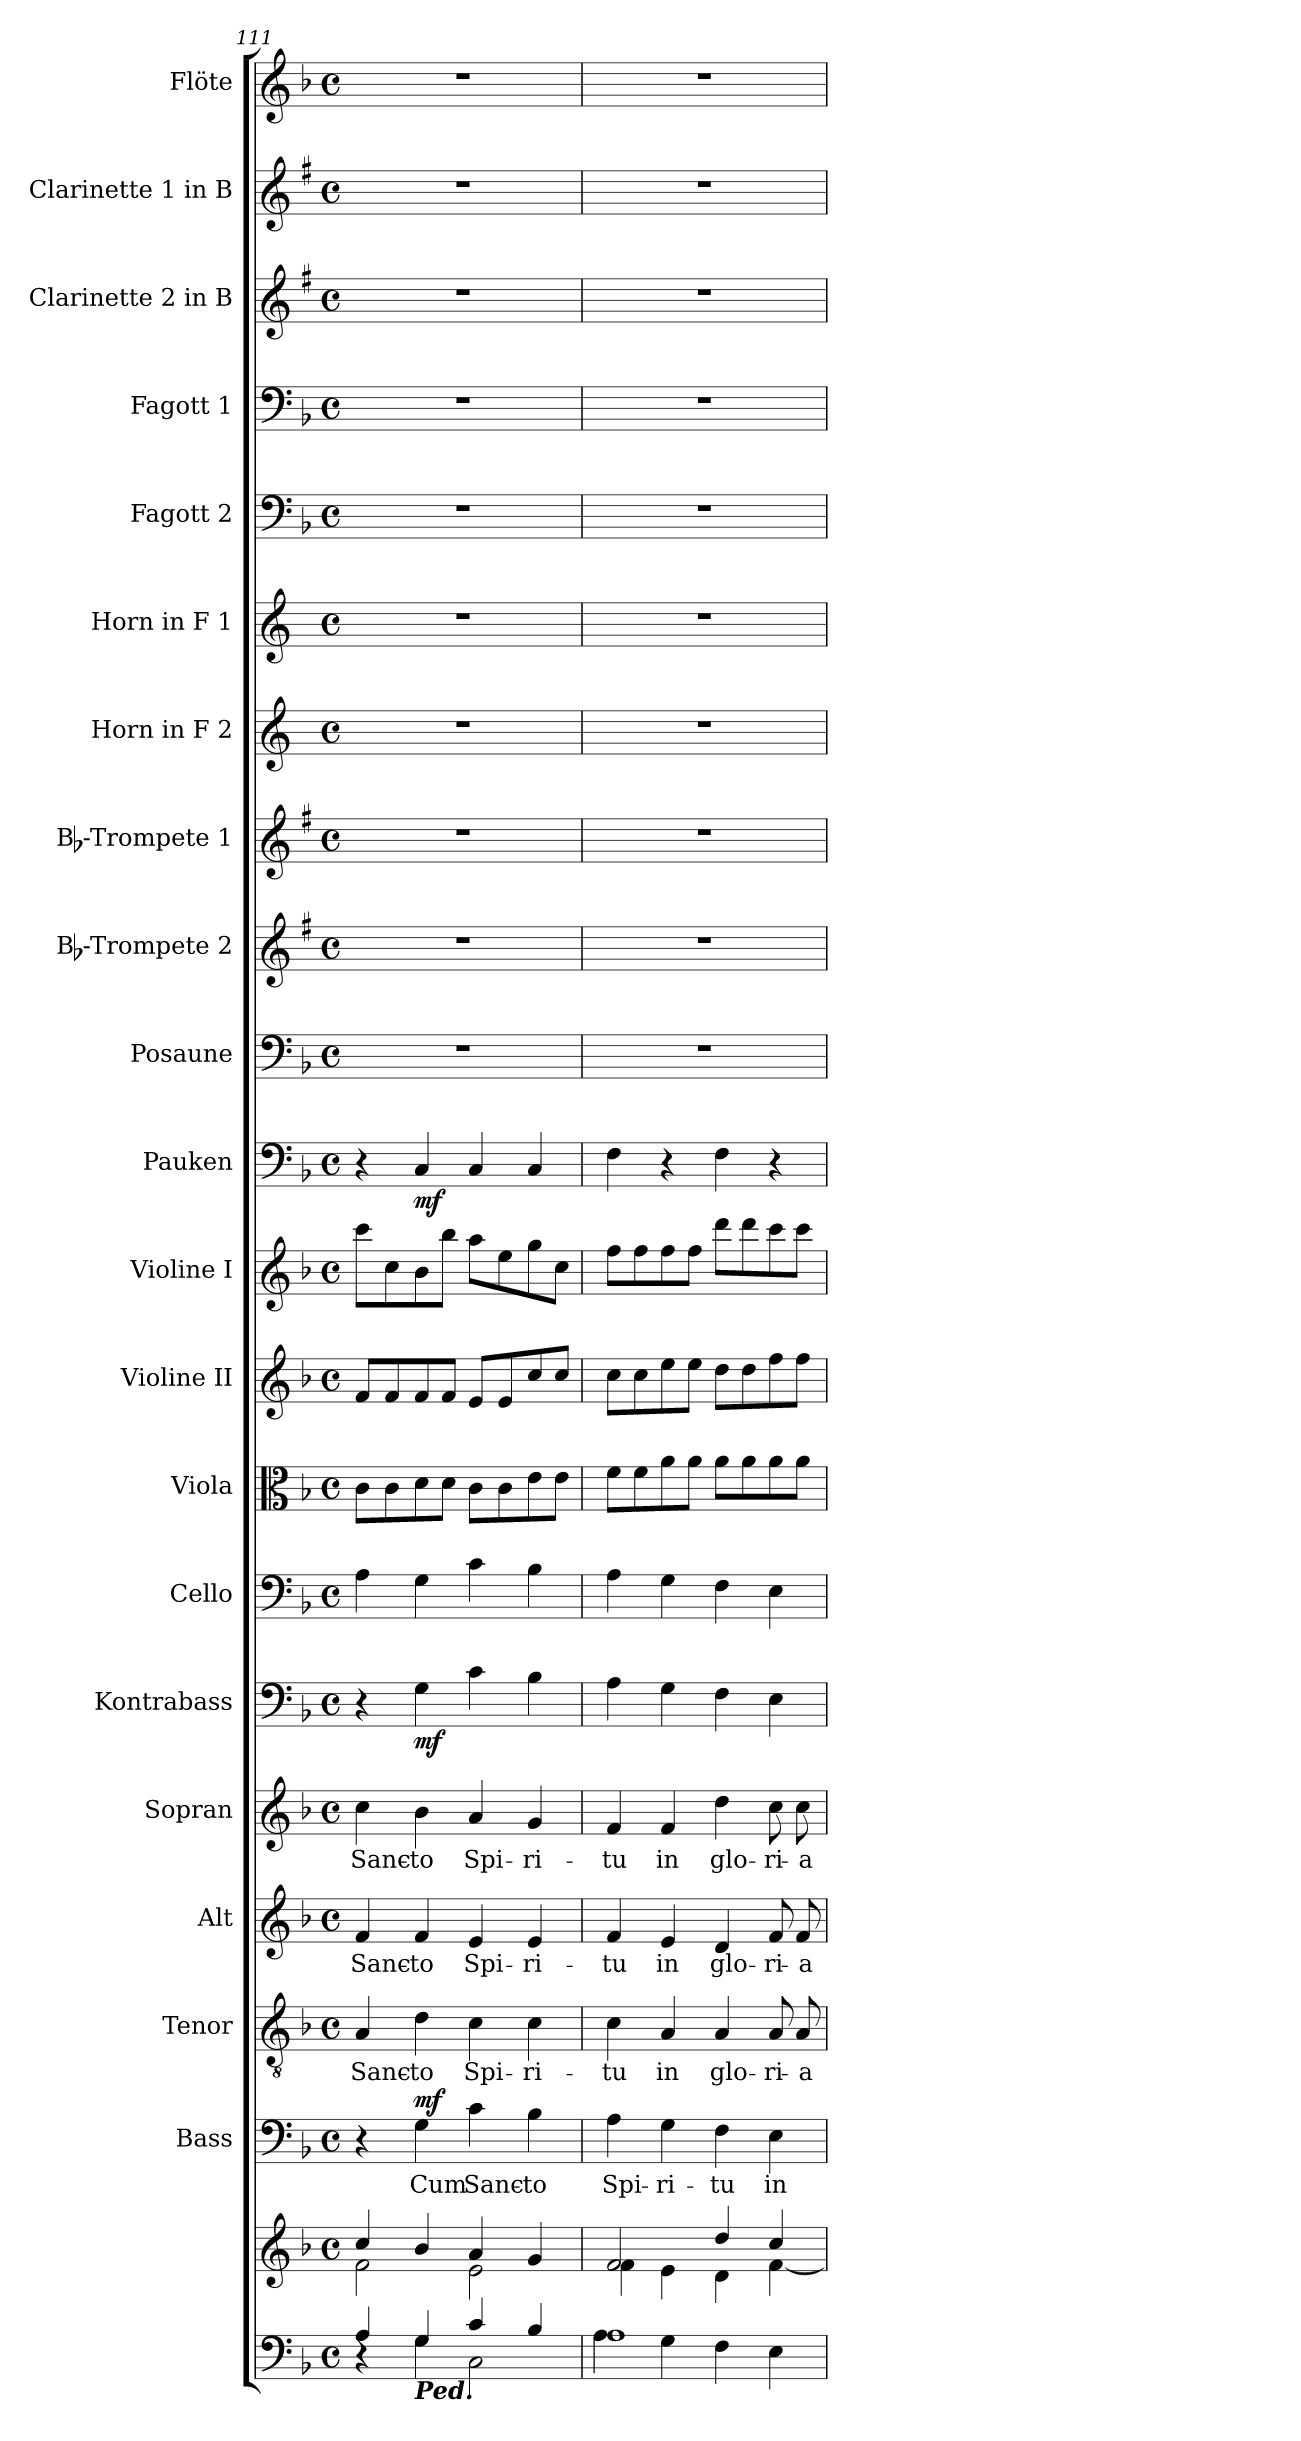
**kern	**kern	**kern	**text	**dynam	**kern	**text	**kern	**text	**kern	**text	**kern	**dynam	**kern	**kern	**kern	**kern	**kern	**dynam	**kern	**kern	**kern	**kern	**kern	**kern	**kern	**kern	**kern	**kern
*part21	*part21	*part20	*part20	*part20	*part19	*part19	*part18	*part18	*part17	*part17	*part16	*part16	*part15	*part14	*part13	*part12	*part11	*part11	*part10	*part9	*part8	*part7	*part6	*part5	*part4	*part3	*part2	*part1
*staff22	*staff21	*staff20	*staff20	*staff20	*staff19	*staff19	*staff18	*staff18	*staff17	*staff17	*staff16	*staff16	*staff15	*staff14	*staff13	*staff12	*staff11	*staff11	*staff10	*staff9	*staff8	*staff7	*staff6	*staff5	*staff4	*staff3	*staff2	*staff1
*	*	*I"Bass	*	*	*I"Tenor	*	*I"Alt	*	*I"Sopran	*	*I"Kontrabass	*	*I"Cello	*I"Viola	*I"Violine II	*I"Violine I	*I"Pauken	*	*I"Posaune	*I"Bb-Trompete 2	*I"Bb-Trompete 1	*I"Horn in F 2	*I"Horn in F 1	*I"Fagott 2	*I"Fagott 1	*I"Clarinette 2 in B	*I"Clarinette 1 in B	*I"Flöte
*	*	*I'B.	*	*	*I'T.	*	*I'A.	*	*I'S.	*	*I'Kb.	*	*	*I'Vla.	*I'Vl. II	*I'Vl. I	*I'Pk.	*	*I'Pos.	*I'Bb Trp. 2	*I'Bb Trp. 1	*	*	*I'Fg. 2	*I'Fg. 1	*I'Clar. 2	*I'Clar.1	*I'Fl.
!!LO:PB:g=z
*clefF4	*clefG2	*clefF4	*	*	*clefGv2	*	*clefG2	*	*clefG2	*	*clefF4	*	*clefF4	*clefC3	*clefG2	*clefG2	*clefF4	*	*clefF4	*clefG2	*clefG2	*clefG2	*clefG2	*clefF4	*clefF4	*clefG2	*clefG2	*clefG2
*	*	*	*	*	*	*	*	*	*	*	*ITrd7c12	*	*	*	*	*	*	*	*	*ITrd1c2	*ITrd1c2	*ITrd4c7	*ITrd4c7	*	*	*ITrd1c2	*ITrd1c2	*
*k[b-]	*k[b-]	*k[b-]	*	*	*k[b-]	*	*k[b-]	*	*k[b-]	*	*k[b-]	*	*k[b-]	*k[b-]	*k[b-]	*k[b-]	*k[b-]	*	*k[b-]	*k[b-]	*k[b-]	*k[b-]	*k[b-]	*k[b-]	*k[b-]	*k[b-]	*k[b-]	*k[b-]
*F:	*F:	*F:	*	*	*F:	*	*F:	*	*F:	*	*F:	*	*F:	*F:	*F:	*F:	*F:	*	*F:	*F:	*F:	*F:	*F:	*F:	*F:	*F:	*F:	*F:
*M4/4	*M4/4	*M4/4	*	*	*M4/4	*	*M4/4	*	*M4/4	*	*M4/4	*	*M4/4	*M4/4	*M4/4	*M4/4	*M4/4	*	*M4/4	*M4/4	*M4/4	*M4/4	*M4/4	*M4/4	*M4/4	*M4/4	*M4/4	*M4/4
*met(c)	*met(c)	*met(c)	*	*	*met(c)	*	*met(c)	*	*met(c)	*	*met(c)	*	*met(c)	*met(c)	*met(c)	*met(c)	*met(c)	*	*met(c)	*met(c)	*met(c)	*met(c)	*met(c)	*met(c)	*met(c)	*met(c)	*met(c)	*met(c)
=111	=111	=111	=111	=111	=111	=111	=111	=111	=111	=111	=111	=111	=111	=111	=111	=111	=111	=111	=111	=111	=111	=111	=111	=111	=111	=111	=111	=111
*^	*^	*	*	*	*	*	*	*	*	*	*	*	*	*	*	*	*	*	*	*	*	*	*	*	*	*	*	*
!	!	!	!	!	!	!	!	!LO:LY:b	!	!LO:LY:b	!	!LO:LY:b	!	!	!	!	!	!	!	!	!	!	!	!	!	!	!	!	!	!
4A/	4rC	4cc/	2f\	4r	.	.	4A/	Sanc-	4f/	Sanc-	4cc\	Sanc-	4r	.	4A\	8c\L	8f/L	8ccc\L	4r	.	1r	1r	1r	1r	1r	1r	1r	1r	1r	1r
.	.	.	.	.	.	.	.	.	.	.	.	.	.	.	.	8c\	8f/	8cc\	.	.	.	.	.	.	.	.	.	.	.	.
!LO:TX:b:Bi:t=Ped.	!	!	!	!	!	!	!	!	!	!	!	!	!	!	!	!	!	!	!	!	!	!	!	!	!	!	!	!	!	!
!	!	!	!	!	!LO:LY:b	!LO:DY:a	!	!LO:LY:b	!	!LO:LY:b	!	!LO:LY:b	!	!LO:DY:b	!	!	!	!	!	!LO:DY:b	!	!	!	!	!	!	!	!	!	!
4G/	4G\	4b-/	.	4G\	Cum	mf	4d\	-to	4f/	-to	4b-\	-to	4GG\	mf	4G\	8d\	8f/	8b-\	4C/	mf	.	.	.	.	.	.	.	.	.	.
.	.	.	.	.	.	.	.	.	.	.	.	.	.	.	.	8d\J	8f/J	8bb-\J	.	.	.	.	.	.	.	.	.	.	.	.
!	!	!	!	!	!LO:LY:b	!	!	!LO:LY:b	!	!LO:LY:b	!	!LO:LY:b	!	!	!	!	!	!	!	!	!	!	!	!	!	!	!	!	!	!
4c/	2C\	4a/	2e\	4c\	Sanc-	.	4c\	Spi-	4e/	Spi-	4a/	Spi-	4C\	.	4c\	8c\L	8e/L	8aa\L	4C/	.	.	.	.	.	.	.	.	.	.	.
.	.	.	.	.	.	.	.	.	.	.	.	.	.	.	.	8c\	8e/	8ee\	.	.	.	.	.	.	.	.	.	.	.	.
!	!	!	!	!	!LO:LY:b	!	!	!LO:LY:b	!	!LO:LY:b	!	!LO:LY:b	!	!	!	!	!	!	!	!	!	!	!	!	!	!	!	!	!	!
4B-/	.	4g/	.	4B-\	-to	.	4c\	-ri-	4e/	-ri-	4g/	-ri-	4BB-\	.	4B-\	8e\	8cc/	8gg\	4C/	.	.	.	.	.	.	.	.	.	.	.
.	.	.	.	.	.	.	.	.	.	.	.	.	.	.	.	8e\J	8cc/J	8cc\J	.	.	.	.	.	.	.	.	.	.	.	.
=112	=112	=112	=112	=112	=112	=112	=112	=112	=112	=112	=112	=112	=112	=112	=112	=112	=112	=112	=112	=112	=112	=112	=112	=112	=112	=112	=112	=112	=112	=112
!	!	!	!	!	!LO:LY:b	!	!	!LO:LY:b	!	!LO:LY:b	!	!LO:LY:b	!	!	!	!	!	!	!	!	!	!	!	!	!	!	!	!	!	!
1A	4A\	2f/	4f\	4A\	Spi-	.	4c\	-tu	4f/	-tu	4f/	-tu	4AA\	.	4A\	8f\L	8cc\L	8ff\L	4F\	.	1r	1r	1r	1r	1r	1r	1r	1r	1r	1r
.	.	.	.	.	.	.	.	.	.	.	.	.	.	.	.	8f\	8cc\	8ff\	.	.	.	.	.	.	.	.	.	.	.	.
!	!	!	!	!	!LO:LY:b	!	!	!LO:LY:b	!	!LO:LY:b	!	!LO:LY:b	!	!	!	!	!	!	!	!	!	!	!	!	!	!	!	!	!	!
.	4G\	.	4e\	4G\	-ri-	.	4A/	in	4e/	in	4f/	in	4GG\	.	4G\	8a\	8ee\	8ff\	4r	.	.	.	.	.	.	.	.	.	.	.
.	.	.	.	.	.	.	.	.	.	.	.	.	.	.	.	8a\J	8ee\J	8ff\J	.	.	.	.	.	.	.	.	.	.	.	.
!	!	!	!	!	!LO:LY:b	!	!	!LO:LY:b	!	!LO:LY:b	!	!LO:LY:b	!	!	!	!	!	!	!	!	!	!	!	!	!	!	!	!	!	!
.	4F\	4dd/	4d\	4F\	-tu	.	4A/	glo-	4d/	glo-	4dd\	glo-	4FF\	.	4F\	8a\L	8dd\L	8ddd\L	4F\	.	.	.	.	.	.	.	.	.	.	.
.	.	.	.	.	.	.	.	.	.	.	.	.	.	.	.	8a\	8dd\	8ddd\	.	.	.	.	.	.	.	.	.	.	.	.
!	!	!	!	!	!LO:LY:b	!	!	!LO:LY:b	!	!LO:LY:b	!	!LO:LY:b	!	!	!	!	!	!	!	!	!	!	!	!	!	!	!	!	!	!
.	4E\	4cc/	[<4f\	4E\	in	.	8A/	-ri-	8f/	-ri-	8cc\	-ri-	4EE\	.	4E\	8a\	8ff\	8ccc\	4r	.	.	.	.	.	.	.	.	.	.	.
!	!	!	!	!	!	!	!	!LO:LY:b	!	!LO:LY:b	!	!LO:LY:b	!	!	!	!	!	!	!	!	!	!	!	!	!	!	!	!	!	!
.	.	.	.	.	.	.	8A/	-a	8f/	-a	8cc\	-a	.	.	.	8a\J	8ff\J	8ccc\J	.	.	.	.	.	.	.	.	.	.	.	.
*v	*v	*	*	*	*	*	*	*	*	*	*	*	*	*	*	*	*	*	*	*	*	*	*	*	*	*	*	*	*	*
*	*v	*v	*	*	*	*	*	*	*	*	*	*	*	*	*	*	*	*	*	*	*	*	*	*	*	*	*	*	*
=	=	=	=	=	=	=	=	=	=	=	=	=	=	=	=	=	=	=	=	=	=	=	=	=	=	=	=	=
*-	*-	*-	*-	*-	*-	*-	*-	*-	*-	*-	*-	*-	*-	*-	*-	*-	*-	*-	*-	*-	*-	*-	*-	*-	*-	*-	*-	*-
